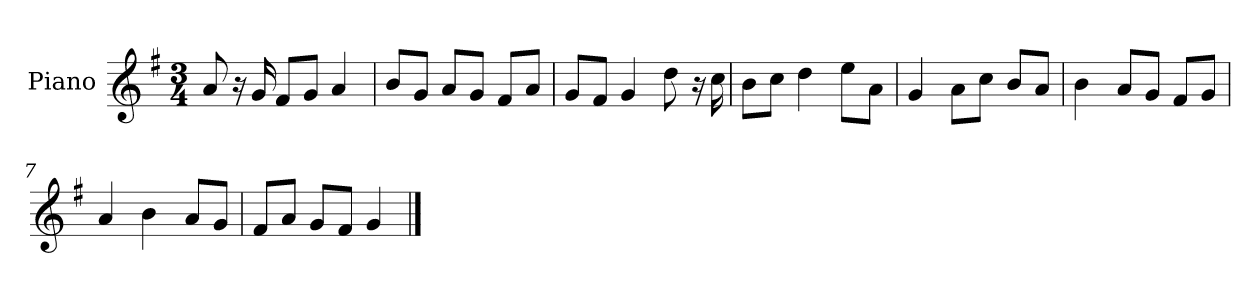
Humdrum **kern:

**kern
*part1
*staff1
*I"Piano
*I'P-no
*clefG2
*k[f#]
*M3/4
*MM91
=1
8a/
16r
16g/
8f#/L
8g/J
4a/
=2
8b/L
8g/J
8a/L
8g/J
8f#/L
8a/J
=3
8g/L
8f#/J
4g/
8dd\
16r
16cc\
=4
8b\L
8cc\J
4dd\
8ee\L
8a\J
=5
4g/
8a\L
8cc\J
8b/L
8a/J
=6
4b\
8a/L
8g/J
8f#/L
8g/J
=7
4a/
4b\
8a/L
8g/J
!!LO:LB:g=z
=8
8f#/L
8a/J
8g/L
8f#/J
4g/
==
*-
